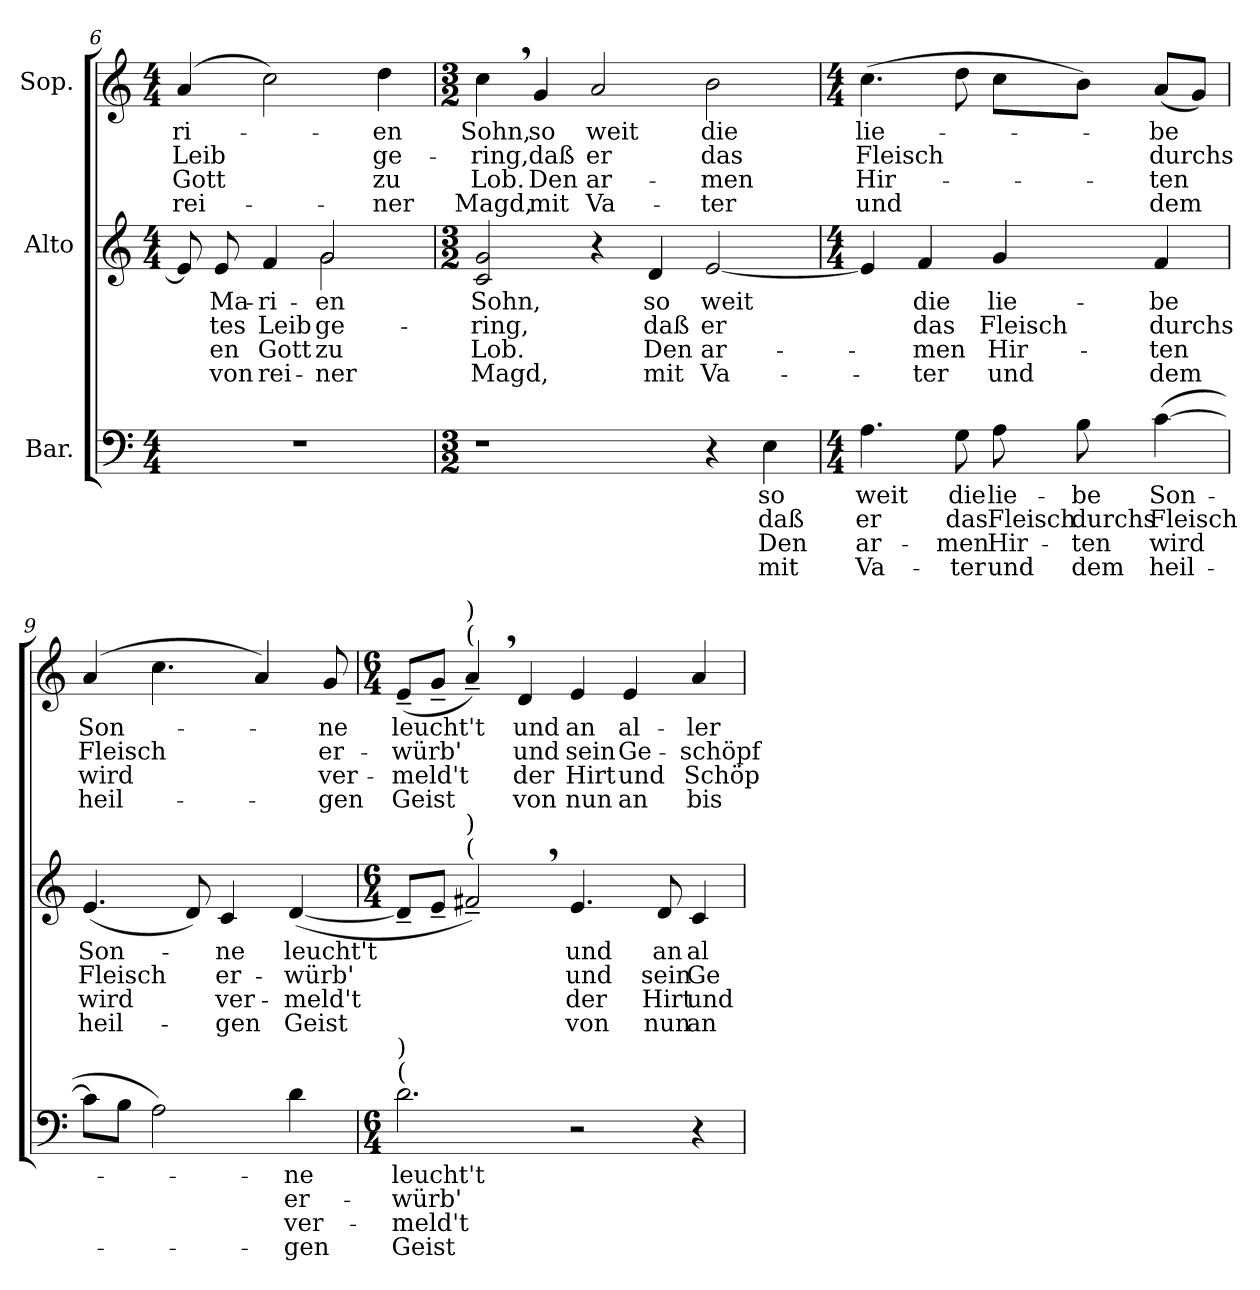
**kern	**text	**text	**text	**text	**kern	**text	**text	**text	**text	**kern	**text	**text	**text	**text
*part3	*part3	*part3	*part3	*part3	*part2	*part2	*part2	*part2	*part2	*part1	*part1	*part1	*part1	*part1
*staff3	*staff3	*staff3	*staff3	*staff3	*staff2	*staff2	*staff2	*staff2	*staff2	*staff1	*staff1	*staff1	*staff1	*staff1
*I"Bar.	*	*	*	*	*I"Alto	*	*	*	*	*I"Sop.	*	*	*	*
*clefF4	*	*	*	*	*clefG2	*	*	*	*	*clefG2	*	*	*	*
*k[]	*	*	*	*	*k[]	*	*	*	*	*k[]	*	*	*	*
*C:	*	*	*	*	*C:	*	*	*	*	*C:	*	*	*	*
*M4/4	*	*	*	*	*M4/4	*	*	*	*	*M4/4	*	*	*	*
=6	=6	=6	=6	=6	=6	=6	=6	=6	=6	=6	=6	=6	=6	=6
*	*	*	*	*	*^	*	*	*	*	*	*	*	*	*
!	!	!	!	!	!	!	!	!	!	!	!	!LO:LY:b	!LO:LY:b	!LO:LY:b	!LO:LY:b
1r	.	.	.	.	8e/]	2ryy	.	.	.	.	(4a/	-ri-	Leib	Gott	rei-
!	!	!	!	!	!	!	!LO:LY:b	!LO:LY:b	!LO:LY:b	!LO:LY:b	!	!	!	!	!
.	.	.	.	.	8e/	.	Ma-	-tes	-en	von	.	.	.	.	.
!	!	!	!	!	!	!	!LO:LY:b	!LO:LY:b	!LO:LY:b	!LO:LY:b	!	!	!	!	!
.	.	.	.	.	4f/	.	-ri-	Leib	Gott	rei-	2cc\)	.	.	.	.
!	!	!	!	!	!	!	!LO:LY:b	!LO:LY:b	!LO:LY:b	!LO:LY:b	!	!	!	!	!
.	.	.	.	.	2g/	2g\	-en	ge-	zu	-ner	.	.	.	.	.
!	!	!	!	!	!	!	!	!	!	!	!	!LO:LY:b	!LO:LY:b	!LO:LY:b	!LO:LY:b
.	.	.	.	.	.	.	.	.	.	.	4dd\	-en	ge-	zu	-ner
*	*	*	*	*	*v	*v	*	*	*	*	*	*	*	*	*
=7	=7	=7	=7	=7	=7	=7	=7	=7	=7	=7	=7	=7	=7	=7
*M3/2	*	*	*	*	*M3/2	*	*	*	*	*M3/2	*	*	*	*
!	!	!	!	!	!	!LO:LY:b	!LO:LY:b	!LO:LY:b	!LO:LY:b	!	!	!	!	!
!	!	!	!	!	!	!	!	!	!	!	!LO:LY:b	!LO:LY:b	!LO:LY:b	!LO:LY:b
1r	.	.	.	.	2c/ 2g/	Sohn,	-ring,	Lob.	Magd,	4cc,>\	Sohn,	-ring,	Lob.	Magd,
!	!	!	!	!	!	!	!	!	!	!	!LO:LY:b	!LO:LY:b	!LO:LY:b	!LO:LY:b
.	.	.	.	.	.	.	.	.	.	4g/	so	daß	Den	mit
!	!	!	!	!	!	!	!	!	!	!	!LO:LY:b	!LO:LY:b	!LO:LY:b	!LO:LY:b
.	.	.	.	.	4r	.	.	.	.	2a/	weit	er	ar-	Va-
!	!	!	!	!	!	!LO:LY:b	!LO:LY:b	!LO:LY:b	!LO:LY:b	!	!	!	!	!
.	.	.	.	.	4d/	so	daß	Den	mit	.	.	.	.	.
!	!	!	!	!	!	!LO:LY:b	!LO:LY:b	!LO:LY:b	!LO:LY:b	!	!	!	!	!
!	!	!	!	!	!	!	!	!	!	!	!LO:LY:b	!LO:LY:b	!LO:LY:b	!LO:LY:b
4r	.	.	.	.	[2e/	weit	er	ar-	Va-	2b\	die	das	-men	-ter
!	!LO:LY:b	!LO:LY:b	!LO:LY:b	!LO:LY:b	!	!	!	!	!	!	!	!	!	!
4E\	so	daß	Den	mit	.	.	.	.	.	.	.	.	.	.
!!LO:PB:g=z
=8	=8	=8	=8	=8	=8	=8	=8	=8	=8	=8	=8	=8	=8	=8
*M4/4	*	*	*	*	*M4/4	*	*	*	*	*M4/4	*	*	*	*
!	!LO:LY:b	!LO:LY:b	!LO:LY:b	!LO:LY:b	!	!	!	!	!	!	!	!	!	!
!	!	!	!	!	!	!	!	!	!	!	!LO:LY:b	!LO:LY:b	!LO:LY:b	!LO:LY:b
4.A\	weit	er	ar-	Va-	4e/]	.	.	.	.	(>4.cc\	lie-	Fleisch	Hir-	und
!	!	!	!	!	!	!LO:LY:b	!LO:LY:b	!LO:LY:b	!LO:LY:b	!	!	!	!	!
.	.	.	.	.	4f/	die	das	-men	-ter	.	.	.	.	.
!	!LO:LY:b	!LO:LY:b	!LO:LY:b	!LO:LY:b	!	!	!	!	!	!	!	!	!	!
8G\	die	das	-men	-ter	.	.	.	.	.	8dd\	.	.	.	.
!	!LO:LY:b	!LO:LY:b	!LO:LY:b	!LO:LY:b	!	!	!	!	!	!	!	!	!	!
!	!	!	!	!	!	!LO:LY:b	!LO:LY:b	!LO:LY:b	!LO:LY:b	!	!	!	!	!
8A\	lie-	Fleisch	Hir-	und	4g/	lie-	Fleisch	Hir-	und	8cc\L	.	.	.	.
!	!LO:LY:b	!LO:LY:b	!LO:LY:b	!LO:LY:b	!	!	!	!	!	!	!	!	!	!
8B\	-be	durchs	-ten	dem	.	.	.	.	.	8b\J)	.	.	.	.
!	!LO:LY:b	!LO:LY:b	!LO:LY:b	!LO:LY:b	!	!	!	!	!	!	!	!	!	!
!	!	!	!	!	!	!LO:LY:b	!LO:LY:b	!LO:LY:b	!LO:LY:b	!	!	!	!	!
!	!	!	!	!	!	!	!	!	!	!	!LO:LY:b	!LO:LY:b	!LO:LY:b	!LO:LY:b
(>[4c\	Son-	Fleisch	wird	heil-	4f/	-be	durchs	-ten	dem	(<8a/L	-be	durchs	-ten	dem
.	.	.	.	.	.	.	.	.	.	8g/J)	.	.	.	.
=9	=9	=9	=9	=9	=9	=9	=9	=9	=9	=9	=9	=9	=9	=9
!	!	!	!	!	!	!LO:LY:b	!LO:LY:b	!LO:LY:b	!LO:LY:b	!	!	!	!	!
!	!	!	!	!	!	!	!	!	!	!	!LO:LY:b	!LO:LY:b	!LO:LY:b	!LO:LY:b
8c\L]	.	.	.	.	(<4.e/	Son-	Fleisch	wird	heil-	(4a/	Son-	Fleisch	wird	heil-
8B\J	.	.	.	.	.	.	.	.	.	.	.	.	.	.
2A\)	.	.	.	.	.	.	.	.	.	4.cc\	.	.	.	.
.	.	.	.	.	8d/)	.	.	.	.	.	.	.	.	.
!	!	!	!	!	!	!LO:LY:b	!LO:LY:b	!LO:LY:b	!LO:LY:b	!	!	!	!	!
.	.	.	.	.	4c/	-ne	er-	ver-	-gen	.	.	.	.	.
.	.	.	.	.	.	.	.	.	.	4a/)	.	.	.	.
!	!LO:LY:b	!LO:LY:b	!LO:LY:b	!LO:LY:b	!	!	!	!	!	!	!	!	!	!
!	!	!	!	!	!	!LO:LY:b	!LO:LY:b	!LO:LY:b	!LO:LY:b	!	!	!	!	!
4d\	-ne	er-	ver-	-gen	(<[4d/	leucht't	-würb'	-meld't	Geist	.	.	.	.	.
!	!	!	!	!	!	!	!	!	!	!	!LO:LY:b	!LO:LY:b	!LO:LY:b	!LO:LY:b
.	.	.	.	.	.	.	.	.	.	8g/	-ne	er-	ver-	-gen
=10	=10	=10	=10	=10	=10	=10	=10	=10	=10	=10	=10	=10	=10	=10
*M6/4	*	*	*	*	*M6/4	*	*	*	*	*M6/4	*	*	*	*
!	!LO:LY:b	!LO:LY:b	!LO:LY:b	!LO:LY:b	!	!	!	!	!	!	!	!	!	!
!LO:TX:a:t=(	!	!	!	!	!	!	!	!	!	!	!	!	!	!
!LO:TX:a:t=)	!	!	!	!	!	!	!	!	!	!	!	!	!	!
!	!	!	!	!	!	!	!	!	!	!	!LO:LY:b	!LO:LY:b	!LO:LY:b	!LO:LY:b
2.d\	leucht't	-würb'	-meld't	Geist	8d~</L]	.	.	.	.	(<8e~</L	leucht't	-würb'	-meld't	Geist
.	.	.	.	.	8e~</J	.	.	.	.	8g~</J	.	.	.	.
!	!	!	!	!	!	!	!	!	!	!LO:TX:a:t=(	!	!	!	!
!	!	!	!	!	!	!	!	!	!	!LO:TX:a:t=)	!	!	!	!
!	!	!	!	!	!LO:TX:a:t=(	!	!	!	!	!	!	!	!	!
!	!	!	!	!	!LO:TX:a:t=)	!	!	!	!	!	!	!	!	!
.	.	.	.	.	2f#X,>~</)	.	.	.	.	4a,>~</)	.	.	.	.
!	!	!	!	!	!	!	!	!	!	!	!LO:LY:b	!LO:LY:b	!LO:LY:b	!LO:LY:b
.	.	.	.	.	.	.	.	.	.	4d/	und	und	der	von
!	!	!	!	!	!	!LO:LY:b	!LO:LY:b	!LO:LY:b	!LO:LY:b	!	!	!	!	!
!	!	!	!	!	!	!	!	!	!	!	!LO:LY:b	!LO:LY:b	!LO:LY:b	!LO:LY:b
2r	.	.	.	.	4.e/	und	und	der	von	4e/	an	sein	Hirt	nun
!	!	!	!	!	!	!	!	!	!	!	!LO:LY:b	!LO:LY:b	!LO:LY:b	!LO:LY:b
.	.	.	.	.	.	.	.	.	.	4e/	al-	Ge-	und	an
!	!	!	!	!	!	!LO:LY:b	!LO:LY:b	!LO:LY:b	!LO:LY:b	!	!	!	!	!
.	.	.	.	.	8d/	an	sein	Hirt	nun	.	.	.	.	.
!	!	!	!	!	!	!LO:LY:b	!LO:LY:b	!LO:LY:b	!LO:LY:b	!	!	!	!	!
!	!	!	!	!	!	!	!	!	!	!	!LO:LY:b	!LO:LY:b	!LO:LY:b	!LO:LY:b
4r	.	.	.	.	4c/	al-	Ge-	und	an	4a/	-ler	-schöpf	Schöp-	bis
=	=	=	=	=	=	=	=	=	=	=	=	=	=	=
*-	*-	*-	*-	*-	*-	*-	*-	*-	*-	*-	*-	*-	*-	*-
